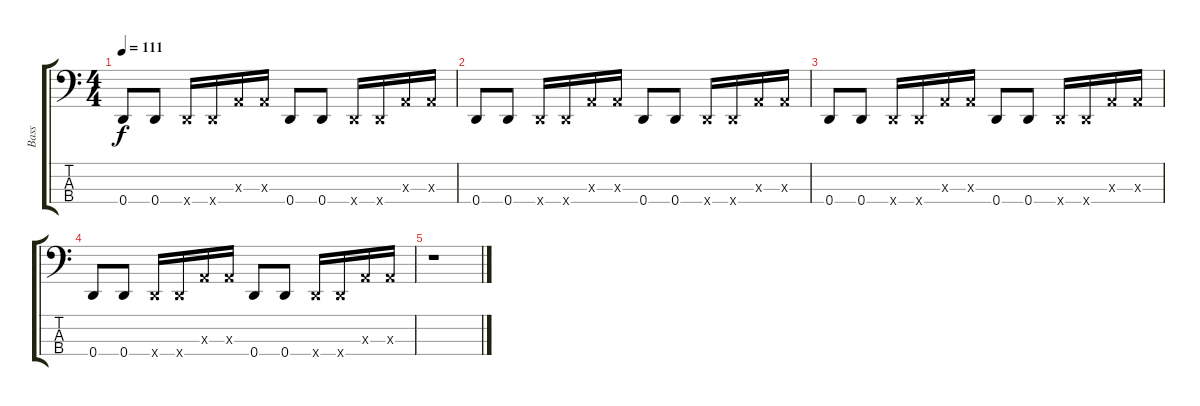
\track ("Bass" "Bass") {instrument electricbasspick}
\staff {score tabs}
\tuning (G2 D2 A1 D1) {hide}
\ts (4 4)
\tempo 111
\clef f4
\ks c
0.4.8{dy f} 0.4.8 0.4{x}.16 0.4{x}.16 0.3{x}.16 0.3{x}.16 0.4.8 0.4.8 0.4{x}.16 0.4{x}.16 0.3{x}.16 0.3{x}.16 |
0.4.8 0.4.8 0.4{x}.16 0.4{x}.16 0.3{x}.16 0.3{x}.16 0.4.8 0.4.8 0.4{x}.16 0.4{x}.16 0.3{x}.16 0.3{x}.16 |
0.4.8 0.4.8 0.4{x}.16 0.4{x}.16 0.3{x}.16 0.3{x}.16 0.4.8 0.4.8 0.4{x}.16 0.4{x}.16 0.3{x}.16 0.3{x}.16 |
0.4.8 0.4.8 0.4{x}.16 0.4{x}.16 0.3{x}.16 0.3{x}.16 0.4.8 0.4.8 0.4{x}.16 0.4{x}.16 0.3{x}.16 0.3{x}.16 |
r.1
